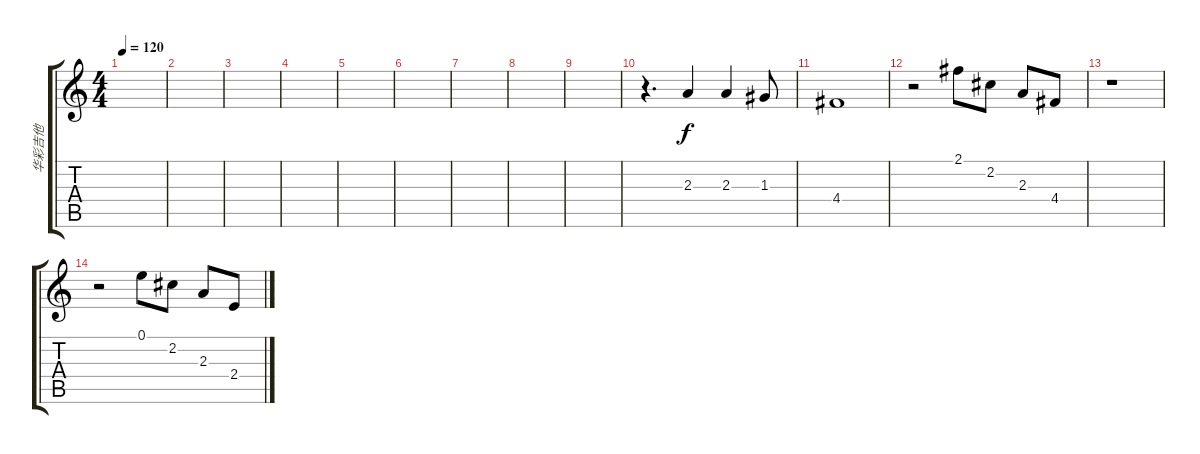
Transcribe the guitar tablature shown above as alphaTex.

\track ("华彩吉他" "华彩吉他") {instrument acousticguitarnylon}
\staff {score tabs}
\tuning (E4 B3 G3 D3 A2 E2) {hide}
\ts (4 4)
\tempo 120
\clef g2
\ks c
|
|
|
|
|
|
|
|
|
r.4{d} 2.3.4 2.3.4 1.3.8 |
4.4.1 |
r.2 2.1.8 2.2.8 2.3.8 4.4.8 |
r.1 |
r.2 0.1.8 2.2.8 2.3.8 2.4.8
